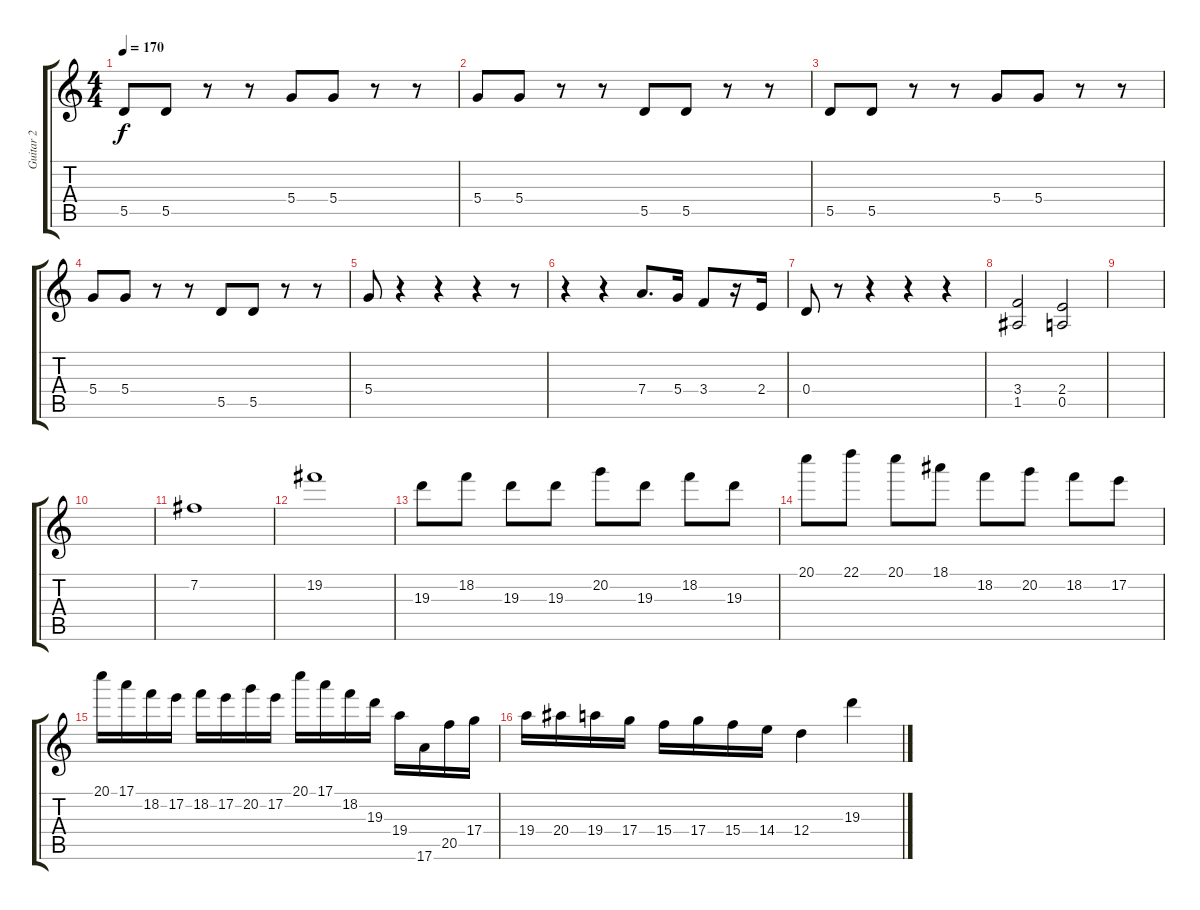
\track ("Guitar 2" "Guitar 2") {instrument distortionguitar}
\staff {score tabs}
\tuning (E4 B3 G3 D3 A2 E2) {hide}
\ts (4 4)
\tempo 170
\clef g2
\ks c
5.5.8{dy f} 5.5.8 r.8 r.8 5.4.8 5.4.8 r.8 r.8 |
5.4.8 5.4.8 r.8 r.8 5.5.8 5.5.8 r.8 r.8 |
5.5.8 5.5.8 r.8 r.8 5.4.8 5.4.8 r.8 r.8 |
5.4.8 5.4.8 r.8 r.8 5.5.8 5.5.8 r.8 r.8 |
5.4.8 r.4 r.4 r.4 r.8 |
r.4 r.4 7.4.8{d} 5.4.16 3.4.8 r.16 2.4.16 |
0.4.8 r.8 r.4 r.4 r.4 |
(3.4 1.5).2 (2.4 0.5).2 |
|
|
7.2.1 |
19.2.1 |
19.3.8 18.2.8 19.3.8 19.3.8 20.2.8 19.3.8 18.2.8 19.3.8 |
20.1.8 22.1.8 20.1.8 18.1.8 18.2.8 20.2.8 18.2.8 17.2.8 |
20.1.16 17.1.16 18.2.16 17.2.16 18.2.16 17.2.16 20.2.16 17.2.16 20.1.16 17.1.16 18.2.16 19.3.16 19.4.16 17.6.16 20.5.16 17.4.16 |
19.4.16 20.4.16 19.4.16 17.4.16 15.4.16 17.4.16 15.4.16 14.4.16 12.4.4 19.3.4
